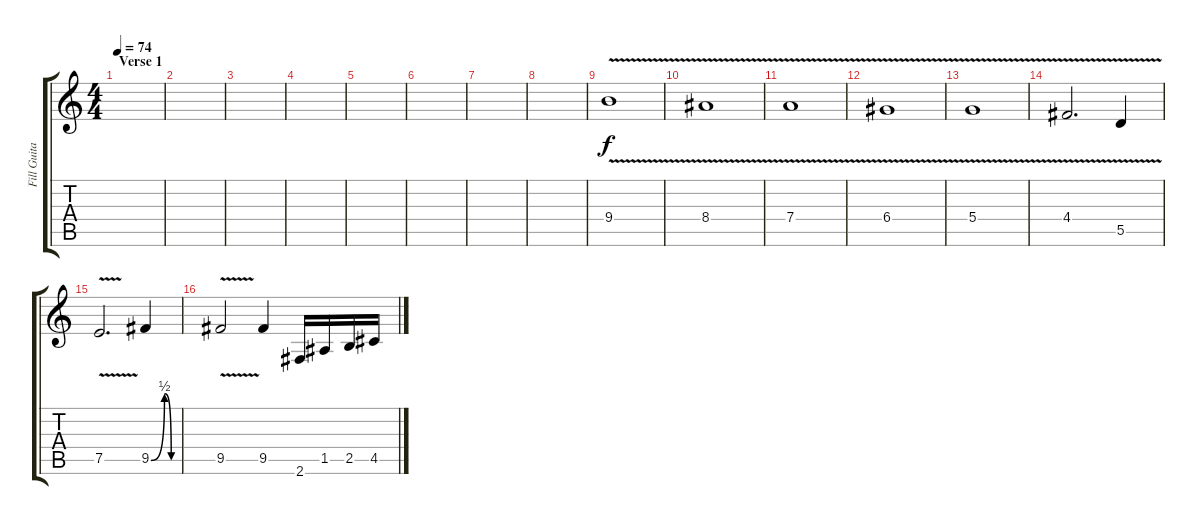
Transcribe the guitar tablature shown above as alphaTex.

\track ("Fill Guitar #2" "Fill Guita") {instrument distortionguitar}
\staff {score tabs}
\tuning (E4 B3 G3 D3 A2 E2) {hide}
\ts (4 4)
\section ("" "Verse 1")
\tempo 74
\clef g2
\ks c
|
|
|
|
|
|
|
|
9.4{v}.1 |
8.4{v}.1 |
7.4{v}.1 |
6.4{v}.1 |
5.4{v}.1 |
4.4{v}.2{d} 5.5{v}.4 |
7.5{v}.2{d} 9.5{be (custom 0 0 30 2 45 0 60 0)}.4 |
9.5{v}.2 9.5.4 2.6.16 1.5.16 2.5.16 4.5.16
